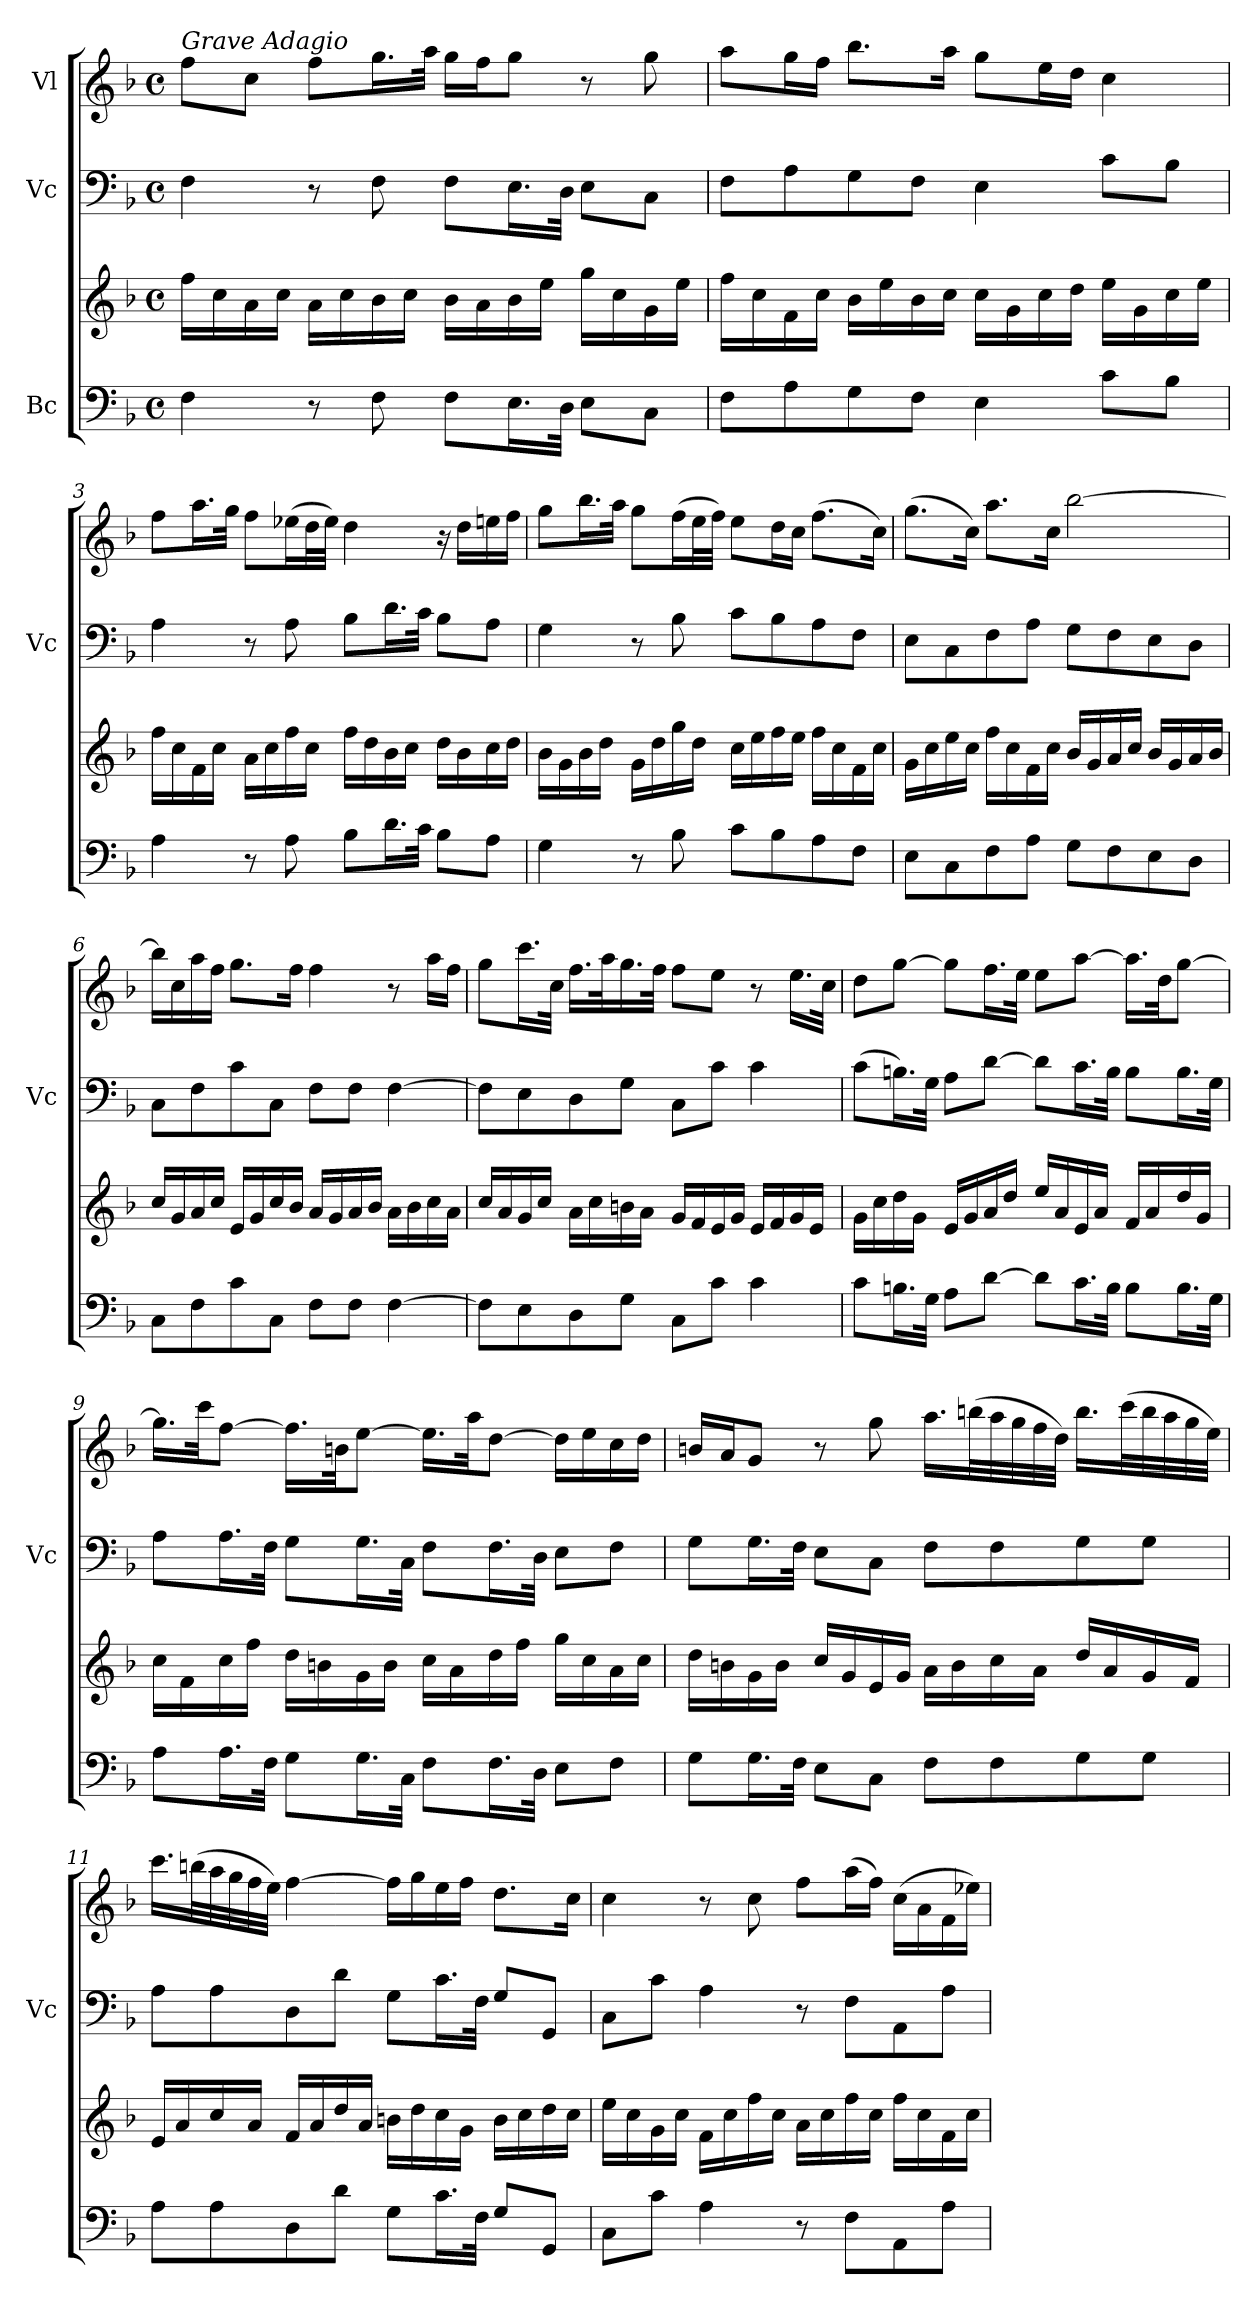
**kern	**kern	**kern	**kern
*part3	*part3	*part2	*part1
*staff4	*staff3	*staff2	*staff1
*I"Bc	*	*I"Vc	*I"Vl
*	*	*I'Vc	*
*clefF4	*clefG2	*clefF4	*clefG2
*k[b-]	*k[b-]	*k[b-]	*k[b-]
*M4/4	*M4/4	*M4/4	*M4/4
*met(c)	*met(c)	*met(c)	*met(c)
*MM45	*MM45	*MM45	*MM45
=1	=1	=1	=1
!	!	!	!LO:TX:a:i:t=Grave Adagio
4F\	16ff\LL	4F\	8ff\L
.	16cc\	.	.
.	16a\	.	8cc\J
.	16cc\JJ	.	.
8r	16a\LL	8r	8ff\L
.	16cc\	.	.
8F\	16b-\	8F\	16.gg\L
.	16cc\JJ	.	.
.	.	.	32aa\JJk
8F\L	16b-\LL	8F\L	16gg\LL
.	16a\	.	16ff\J
16.E\L	16b-\	16.E\L	8gg\J
.	16ee\JJ	.	.
32D\JJk	.	32D\JJk	.
8E\L	16gg\LL	8E\L	8r
.	16cc\	.	.
8C\J	16g\	8C\J	8gg\
.	16ee\JJ	.	.
=2	=2	=2	=2
8F\L	16ff\LL	8F\L	8aa\L
.	16cc\	.	.
8A\	16f\	8A\	16gg\L
.	16cc\JJ	.	16ff\JJ
8G\	16b-\LL	8G\	8.bb-\L
.	16ee\	.	.
8F\J	16b-\	8F\J	.
.	16cc\JJ	.	16aa\Jk
4E\	16cc\LL	4E\	8gg\L
.	16g\	.	.
.	16cc\	.	16ee\L
.	16dd\JJ	.	16dd\JJ
8c\L	16ee\LL	8c\L	4cc\
.	16g\	.	.
8B-\J	16cc\	8B-\J	.
.	16ee\JJ	.	.
=3	=3	=3	=3
4A\	16ff\LL	4A\	8ff\L
.	16cc\	.	.
.	16f\	.	16.aa\L
.	16cc\JJ	.	.
.	.	.	32gg\JJk
8r	16a\LL	8r	8ff\L
.	16cc\	.	.
8A\	16ff\	8A\	(16ee-X\L
.	16cc\JJ	.	32dd\L
.	.	.	32ee-\JJJ)
8B-\L	16ff\LL	8B-\L	4dd\
.	16dd\	.	.
16.d\L	16b-\	16.d\L	.
.	16cc\JJ	.	.
32c\JJk	.	32c\JJk	.
8B-\L	16dd\LL	8B-\L	16r
.	16b-\	.	16dd\LL
8A\J	16cc\	8A\J	16een\
.	16dd\JJ	.	16ff\JJ
!!LO:LB:g=z
=4	=4	=4	=4
4G\	16b-\LL	4G\	8gg\L
.	16g\	.	.
.	16b-\	.	16.bb-\L
.	16dd\JJ	.	.
.	.	.	32aa\JJk
8r	16g\LL	8r	8gg\L
.	16dd\	.	.
8B-\	16gg\	8B-\	(16ff\L
.	16dd\JJ	.	32ee\L
.	.	.	32ff\JJJ)
8c\L	16cc\LL	8c\L	8ee\L
.	16ee\	.	.
8B-\	16ff\	8B-\	16dd\L
.	16ee\JJ	.	16cc\JJ
8A\	16ff\LL	8A\	(8.ff\L
.	16cc\	.	.
8F\J	16f\	8F\J	.
.	16cc\JJ	.	16cc\Jk)
=5	=5	=5	=5
8E\L	16g\LL	8E\L	(8.gg\L
.	16cc\	.	.
8C\	16ee\	8C\	.
.	16cc\JJ	.	16cc\Jk)
8F\	16ff\LL	8F\	8.aa\L
.	16cc\	.	.
8A\J	16f\	8A\J	.
.	16cc\JJ	.	16cc\Jk
8G\L	16b-/LL	8G\L	[2bb-\
.	16g/	.	.
8F\	16a/	8F\	.
.	16cc/JJ	.	.
8E\	16b-/LL	8E\	.
.	16g/	.	.
8D\J	16a/	8D\J	.
.	16b-/JJ	.	.
=6	=6	=6	=6
8C\L	16cc/LL	8C\L	16bb-\LL]
.	16g/	.	16cc\
8F\	16a/	8F\	16aa\
.	16cc/JJ	.	16ff\JJ
8c\	16e/LL	8c\	8.gg\L
.	16g/	.	.
8C\J	16cc/	8C\J	.
.	16b-/JJ	.	16ff\Jk
8F\L	16a/LL	8F\L	4ff\
.	16g/	.	.
8F\J	16a/	8F\J	.
.	16b-/JJ	.	.
[4F\	16a\LL	[4F\	8r
.	16b-\	.	.
.	16cc\	.	16aa\LL
.	16a\JJ	.	16ff\JJ
!!LO:LB:g=z
=7	=7	=7	=7
8F\L]	16cc/LL	8F\L]	8gg\L
.	16a/	.	.
8E\	16g/	8E\	16.ccc\L
.	16cc/JJ	.	.
.	.	.	32cc\JJk
8D\	16a\LL	8D\	16.ff\LL
.	16cc\	.	.
.	.	.	32aa\K
8G\J	16bn\	8G\J	16.gg\
.	16a\JJ	.	.
.	.	.	32ff\JJk
8C\L	16g/LL	8C\L	8ff\L
.	16f/	.	.
8c\J	16e/	8c\J	8ee\J
.	16g/JJ	.	.
4c\	16e/LL	4c\	8r
.	16f/	.	.
.	16g/	.	16.ee\LL
.	16e/JJ	.	.
.	.	.	32cc\JJk
=8	=8	=8	=8
8c\L	16g\LL	(8c\L	8dd\L
.	16cc\	.	.
16.Bn\L	16dd\	16.Bn\L)	[8gg\J
.	16g\JJ	.	.
32G\JJk	.	32G\JJk	.
8A\L	16e/LL	8A\L	8gg\L]
.	16g/	.	.
[8d\J	16a/	[8d\J	16.ff\L
.	16dd/JJ	.	.
.	.	.	32ee\JJk
8d\L]	16ee/LL	8d\L]	8ee\L
.	16a/	.	.
16.c\L	16e/	16.c\L	[8aa\J
.	16a/JJ	.	.
32B\JJk	.	32B\JJk	.
8B\L	16f/LL	8B\L	16.aa\LL]
.	16a/	.	.
.	.	.	32dd\JK
16.B\L	16dd/	16.B\L	[8gg\J
.	16g/JJ	.	.
32G\JJk	.	32G\JJk	.
=9	=9	=9	=9
8A\L	16cc\LL	8A\L	16.gg\LL]
.	16f\	.	.
.	.	.	32ccc\JK
16.A\L	16cc\	16.A\L	[8ff\J
.	16ff\JJ	.	.
32F\JJk	.	32F\JJk	.
8G\L	16dd\LL	8G\L	16.ff\LL]
.	16bn\	.	.
.	.	.	32bn\JK
16.G\L	16g\	16.G\L	[8ee\J
.	16b\JJ	.	.
32C\JJk	.	32C\JJk	.
8F\L	16cc\LL	8F\L	16.ee\LL]
.	16a\	.	.
.	.	.	32aa\JK
16.F\L	16dd\	16.F\L	[8dd\J
.	16ff\JJ	.	.
32D\JJk	.	32D\JJk	.
8E\L	16gg\LL	8E\L	16dd\LL]
.	16cc\	.	16ee\
8F\J	16a\	8F\J	16cc\
.	16cc\JJ	.	16dd\JJ
!!LO:PB:g=z
=10	=10	=10	=10
8G\L	16dd\LL	8G\L	16bn/LL
.	16bn\	.	16a/J
16.G\L	16g\	16.G\L	8g/J
.	16b\JJ	.	.
32F\JJk	.	32F\JJk	.
8E\L	16cc/LL	8E\L	8r
.	16g/	.	.
8C\J	16e/	8C\J	8gg\
.	16g/JJ	.	.
8F\L	16a\LL	8F\L	16.aa\LL
.	16b\	.	.
.	.	.	(32bbn\L
8F\	16cc\	8F\	32aa\
.	.	.	32gg\
.	16a\JJ	.	32ff\
.	.	.	32dd\JJJ)
8G\	16dd/LL	8G\	16.bb\LL
.	16a/	.	.
.	.	.	(32ccc\L
8G\J	16g/	8G\J	32bb\
.	.	.	32aa\
.	16f/JJ	.	32gg\
.	.	.	32ee\JJJ)
=11	=11	=11	=11
8A\L	16e/LL	8A\L	16.ccc\LL
.	16a/	.	.
.	.	.	(32bbn\L
8A\	16cc/	8A\	32aa\
.	.	.	32gg\
.	16a/JJ	.	32ff\
.	.	.	32ee\JJJ)
8D\	16f/LL	8D\	[4ff\
.	16a/	.	.
8d\J	16dd/	8d\J	.
.	16a/JJ	.	.
8G\L	16bn\LL	8G\L	16ff\LL]
.	16dd\	.	16gg\
16.c\L	16cc\	16.c\L	16ee\
.	16g\JJ	.	16ff\JJ
32F\JJk	.	32F\JJk	.
8G/L	16b\LL	8G/L	8.dd\L
.	16cc\	.	.
8GG/J	16dd\	8GG/J	.
.	16cc\JJ	.	16cc\Jk
=12	=12	=12	=12
8C\L	16ee\LL	8C\L	4cc\
.	16cc\	.	.
8c\J	16g\	8c\J	.
.	16cc\JJ	.	.
4A\	16f\LL	4A\	8r
.	16cc\	.	.
.	16ff\	.	8cc\
.	16cc\JJ	.	.
8r	16a\LL	8r	8ff\L
.	16cc\	.	.
8F\L	16ff\	8F\L	(16aa\L
.	16cc\JJ	.	16ff\JJ)
8AA\	16ff\LL	8AA\	(16cc\LL
.	16cc\	.	16a\
8A\J	16f\	8A\J	16f\
.	16cc\JJ	.	16ee-X\JJ)
=	=	=	=
*-	*-	*-	*-
